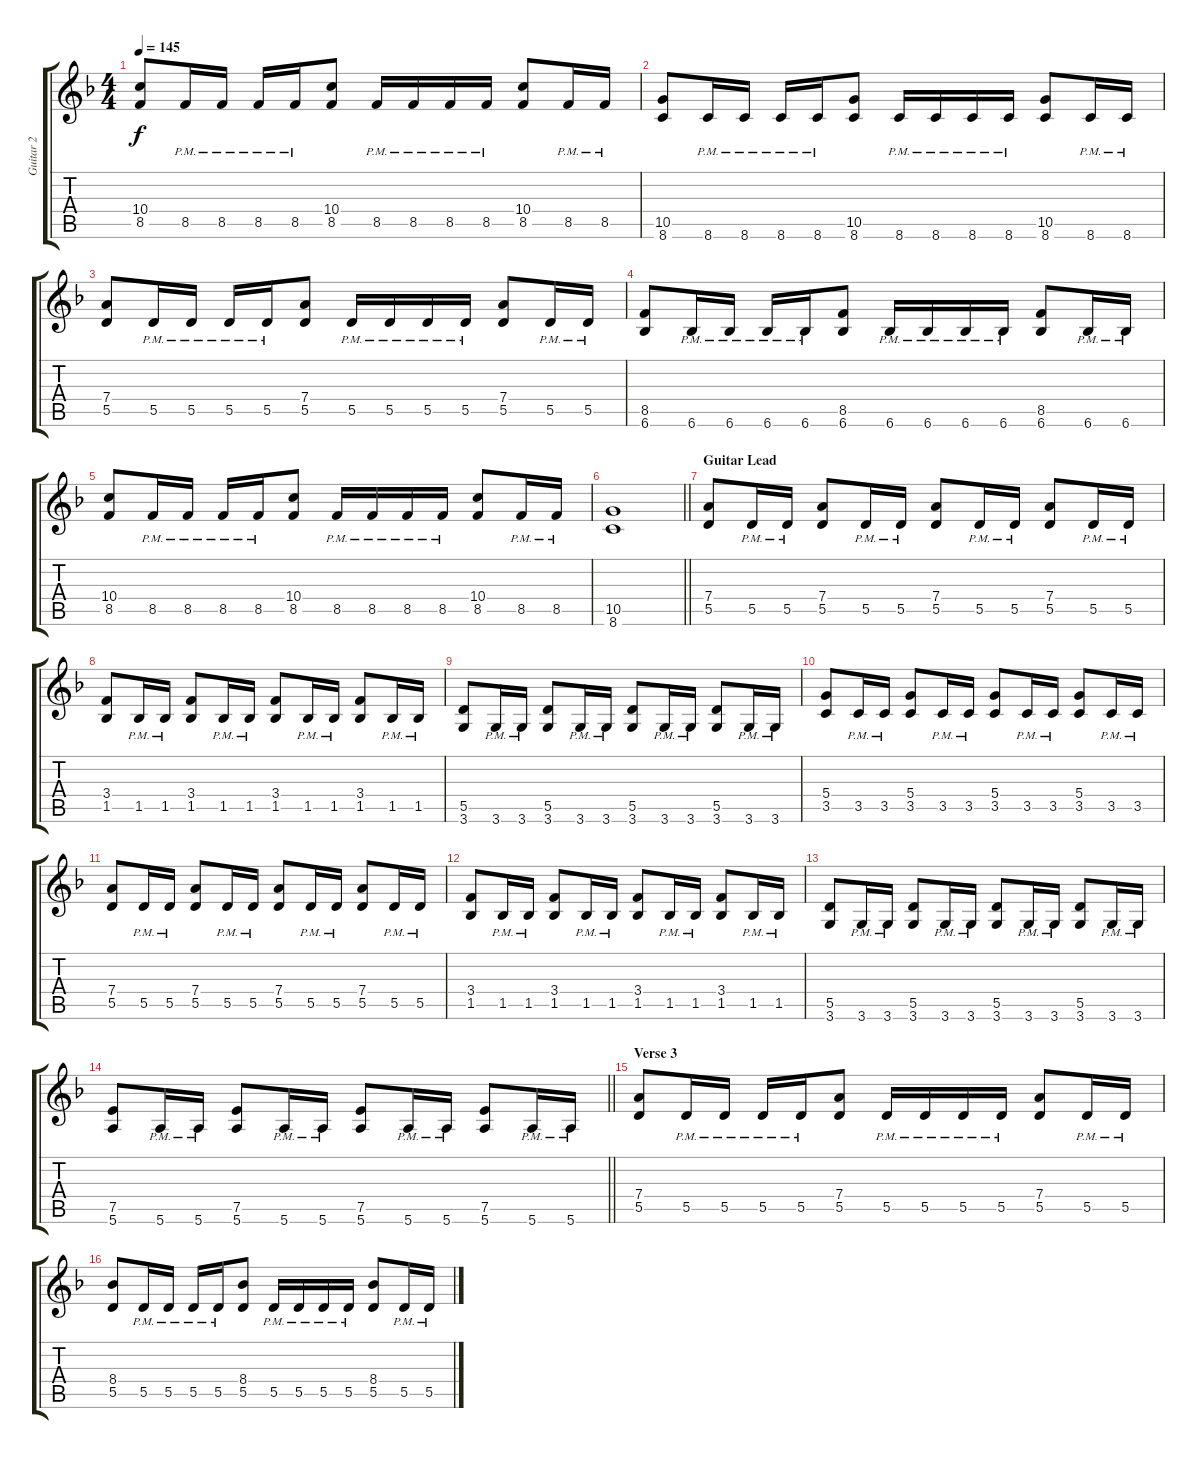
\track ("Guitar 2" "Guitar 2") {instrument distortionguitar}
\staff {score tabs}
\tuning (E4 B3 G3 D3 A2 E2) {hide}
\ts (4 4)
\tempo 145
\clef g2
\ks f
(10.4 8.5).8{dy f} 8.5{pm}.16 8.5{pm}.16 8.5{pm}.16 8.5{pm}.16 (10.4 8.5).8 8.5{pm}.16 8.5{pm}.16 8.5{pm}.16 8.5{pm}.16 (10.4 8.5).8 8.5{pm}.16 8.5{pm}.16 |
(10.5 8.6).8 8.6{pm}.16 8.6{pm}.16 8.6{pm}.16 8.6{pm}.16 (10.5 8.6).8 8.6{pm}.16 8.6{pm}.16 8.6{pm}.16 8.6{pm}.16 (10.5 8.6).8 8.6{pm}.16 8.6{pm}.16 |
(7.4 5.5).8 5.5{pm}.16 5.5{pm}.16 5.5{pm}.16 5.5{pm}.16 (7.4 5.5).8 5.5{pm}.16 5.5{pm}.16 5.5{pm}.16 5.5{pm}.16 (7.4 5.5).8 5.5{pm}.16 5.5{pm}.16 |
(8.5 6.6).8 6.6{pm}.16 6.6{pm}.16 6.6{pm}.16 6.6{pm}.16 (8.5 6.6).8 6.6{pm}.16 6.6{pm}.16 6.6{pm}.16 6.6{pm}.16 (8.5 6.6).8 6.6{pm}.16 6.6{pm}.16 |
(10.4 8.5).8 8.5{pm}.16 8.5{pm}.16 8.5{pm}.16 8.5{pm}.16 (10.4 8.5).8 8.5{pm}.16 8.5{pm}.16 8.5{pm}.16 8.5{pm}.16 (10.4 8.5).8 8.5{pm}.16 8.5{pm}.16 |
\barLineRight lightlight
(10.5 8.6).1 |
\section ("" "Guitar Lead")
(7.4 5.5).8 5.5{pm}.16 5.5{pm}.16 (7.4 5.5).8 5.5{pm}.16 5.5{pm}.16 (7.4 5.5).8 5.5{pm}.16 5.5{pm}.16 (7.4 5.5).8 5.5{pm}.16 5.5{pm}.16 |
(3.4 1.5).8 1.5{pm}.16 1.5{pm}.16 (3.4 1.5).8 1.5{pm}.16 1.5{pm}.16 (3.4 1.5).8 1.5{pm}.16 1.5{pm}.16 (3.4 1.5).8 1.5{pm}.16 1.5{pm}.16 |
(5.5 3.6).8 3.6{pm}.16 3.6{pm}.16 (5.5 3.6).8 3.6{pm}.16 3.6{pm}.16 (5.5 3.6).8 3.6{pm}.16 3.6{pm}.16 (5.5 3.6).8 3.6{pm}.16 3.6{pm}.16 |
(5.4 3.5).8 3.5{pm}.16 3.5{pm}.16 (5.4 3.5).8 3.5{pm}.16 3.5{pm}.16 (5.4 3.5).8 3.5{pm}.16 3.5{pm}.16 (5.4 3.5).8 3.5{pm}.16 3.5{pm}.16 |
(7.4 5.5).8 5.5{pm}.16 5.5{pm}.16 (7.4 5.5).8 5.5{pm}.16 5.5{pm}.16 (7.4 5.5).8 5.5{pm}.16 5.5{pm}.16 (7.4 5.5).8 5.5{pm}.16 5.5{pm}.16 |
(3.4 1.5).8 1.5{pm}.16 1.5{pm}.16 (3.4 1.5).8 1.5{pm}.16 1.5{pm}.16 (3.4 1.5).8 1.5{pm}.16 1.5{pm}.16 (3.4 1.5).8 1.5{pm}.16 1.5{pm}.16 |
(5.5 3.6).8 3.6{pm}.16 3.6{pm}.16 (5.5 3.6).8 3.6{pm}.16 3.6{pm}.16 (5.5 3.6).8 3.6{pm}.16 3.6{pm}.16 (5.5 3.6).8 3.6{pm}.16 3.6{pm}.16 |
\barLineRight lightlight
(7.5 5.6).8 5.6{pm}.16 5.6{pm}.16 (7.5 5.6).8 5.6{pm}.16 5.6{pm}.16 (7.5 5.6).8 5.6{pm}.16 5.6{pm}.16 (7.5 5.6).8 5.6{pm}.16 5.6{pm}.16 |
\section ("" "Verse 3")
(7.4 5.5).8 5.5{pm}.16 5.5{pm}.16 5.5{pm}.16 5.5{pm}.16 (7.4 5.5).8 5.5{pm}.16 5.5{pm}.16 5.5{pm}.16 5.5{pm}.16 (7.4 5.5).8 5.5{pm}.16 5.5{pm}.16 |
(8.4 5.5).8 5.5{pm}.16 5.5{pm}.16 5.5{pm}.16 5.5{pm}.16 (8.4 5.5).8 5.5{pm}.16 5.5{pm}.16 5.5{pm}.16 5.5{pm}.16 (8.4 5.5).8 5.5{pm}.16 5.5{pm}.16
